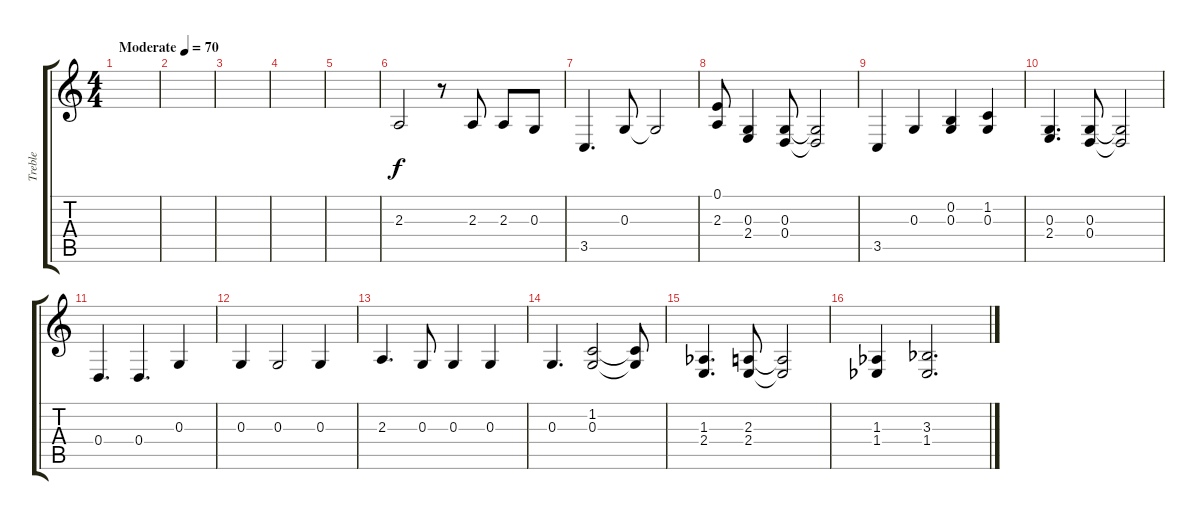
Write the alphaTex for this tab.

\track ("Treble" "Treble") {instrument acousticgrandpiano}
\staff {score tabs}
\tuning (E4 B3 G3 D3 A2 E2) {hide}
\ts (4 4)
\tempo (70 "Moderate")
\clef g2
\ks c
|
|
|
|
|
2.3.2 r.8 2.3.8 2.3.8 0.3.8 |
3.5.4{d} 0.3.8 0.3{t}.2 |
(0.1 2.3).8 (0.3 2.4).4 (0.3 0.4).8 (0.3{t} 0.4{t}).2 |
3.5.4 0.3.4 (0.2 0.3).4 (1.2 0.3).4 |
(0.3 2.4).4{d} (0.3 0.4).8 (0.3{t} 0.4{t}).2 |
0.4.4{d} 0.4.4{d} 0.3.4 |
0.3.4 0.3.2 0.3.4 |
2.3.4{d} 0.3.8 0.3.4 0.3.4 |
0.3.4{d} (1.2 0.3).2 (1.2{t} 0.3{t}).8 |
(1.3{acc b} 2.4).4{d} (2.3 2.4).8 (2.3{t} 2.4{t}).2 |
(1.3{acc b} 1.4{acc b}).4 (3.3{acc b} 1.4{acc b}).2{d}
